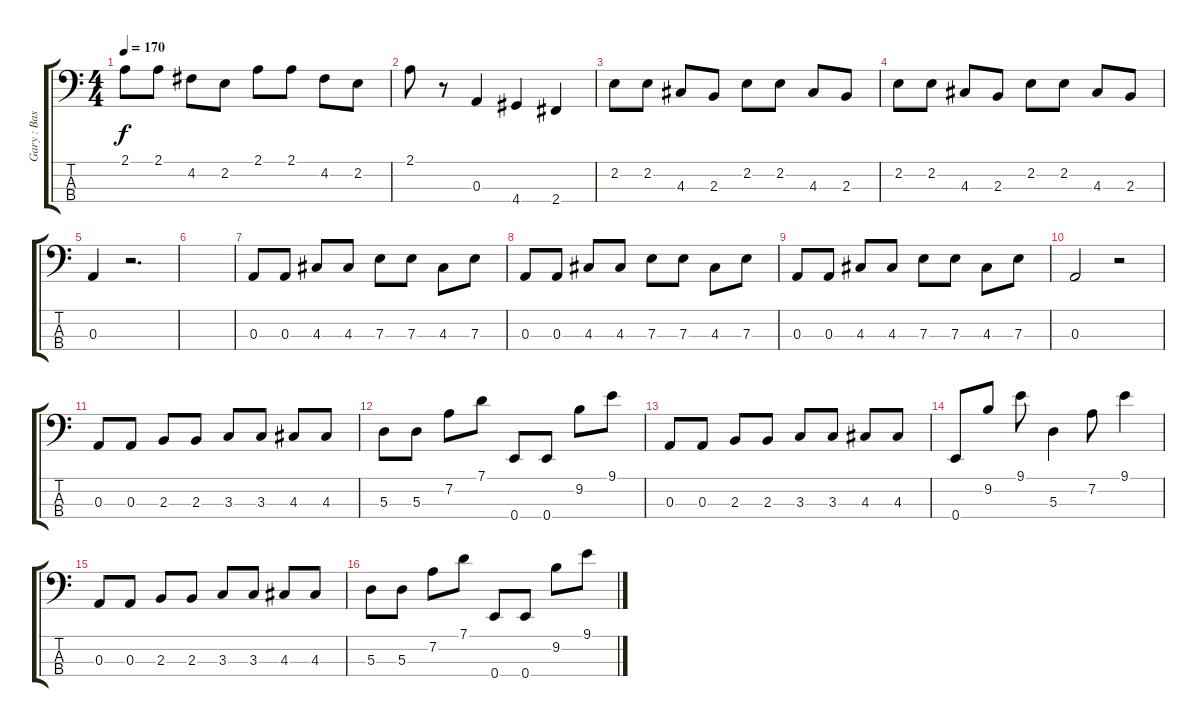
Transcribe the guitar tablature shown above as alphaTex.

\track ("Gary : Bass" "Gary : Bas") {instrument electricbasspick}
\staff {score tabs}
\tuning (G2 D2 A1 E1) {hide}
\ts (4 4)
\tempo 170
\clef f4
\ks c
2.1.8{dy f} 2.1.8 4.2.8 2.2.8 2.1.8 2.1.8 4.2.8 2.2.8 |
2.1.8 r.8 0.3.4 4.4.4 2.4.4 |
2.2.8 2.2.8 4.3.8 2.3.8 2.2.8 2.2.8 4.3.8 2.3.8 |
2.2.8 2.2.8 4.3.8 2.3.8 2.2.8 2.2.8 4.3.8 2.3.8 |
0.3.4 r.2{d} |
|
0.3.8 0.3.8 4.3.8 4.3.8 7.3.8 7.3.8 4.3.8 7.3.8 |
0.3.8 0.3.8 4.3.8 4.3.8 7.3.8 7.3.8 4.3.8 7.3.8 |
0.3.8 0.3.8 4.3.8 4.3.8 7.3.8 7.3.8 4.3.8 7.3.8 |
0.3.2 r.2 |
0.3.8 0.3.8 2.3.8 2.3.8 3.3.8 3.3.8 4.3.8 4.3.8 |
5.3.8 5.3.8 7.2.8 7.1.8 0.4.8 0.4.8 9.2.8 9.1.8 |
0.3.8 0.3.8 2.3.8 2.3.8 3.3.8 3.3.8 4.3.8 4.3.8 |
0.4.8 9.2.8 9.1.8 5.3.4 7.2.8 9.1.4 |
0.3.8 0.3.8 2.3.8 2.3.8 3.3.8 3.3.8 4.3.8 4.3.8 |
5.3.8 5.3.8 7.2.8 7.1.8 0.4.8 0.4.8 9.2.8 9.1.8
